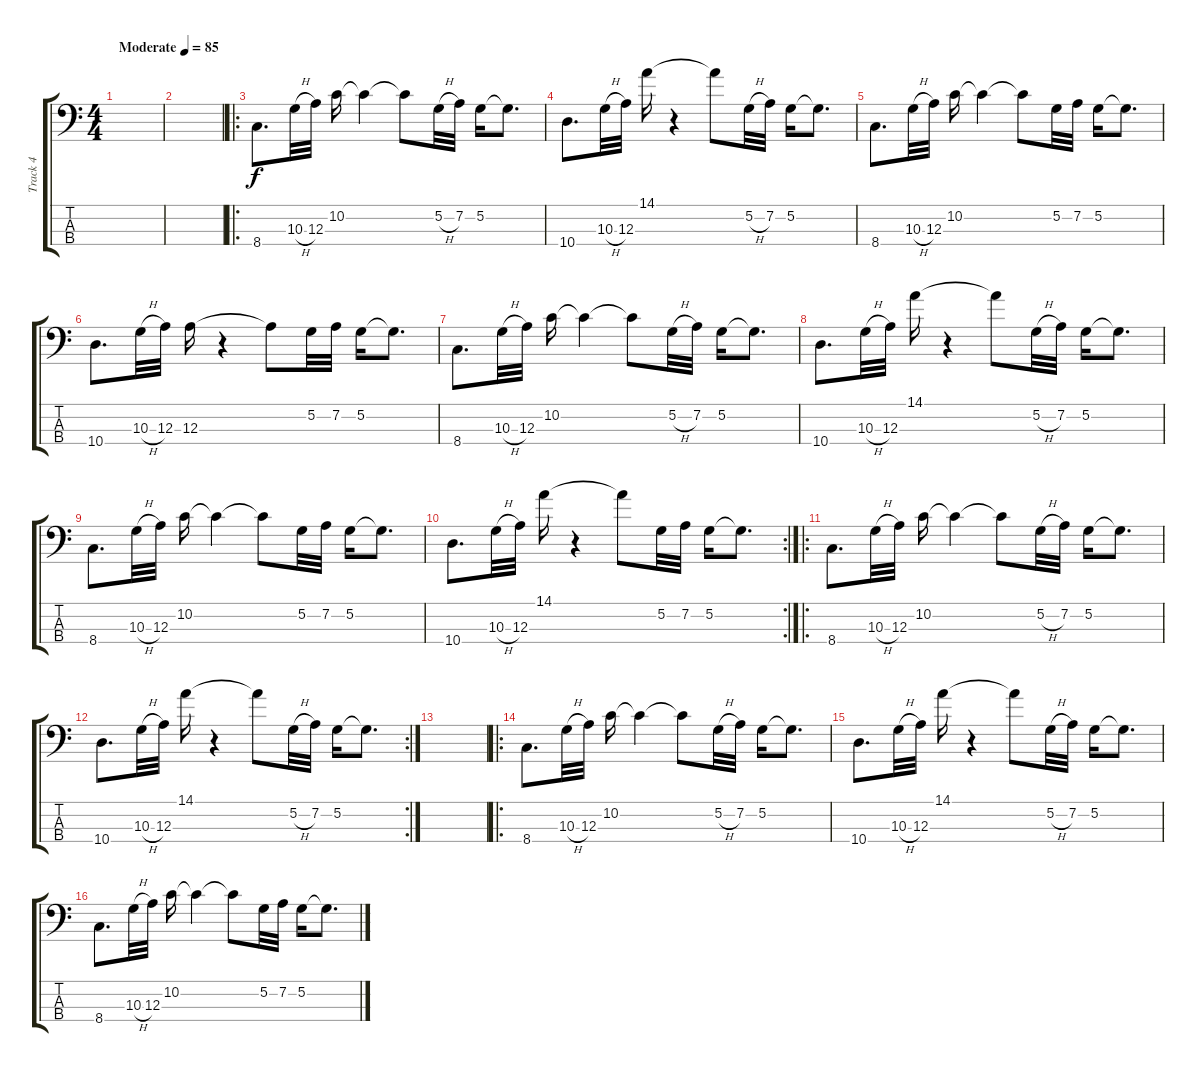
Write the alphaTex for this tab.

\track ("Track 4" "Track 4") {instrument electricbassfinger}
\staff {score tabs}
\tuning (G2 D2 A1 E1) {hide}
\ts (4 4)
\tempo (85 "Moderate")
\clef f4
\ks c
|
|
\ro
8.4.8{d} 10.3{h}.32 12.3.32 10.2.16 10.2{t}.4 10.2{t}.8 5.2{h}.32 7.2.32 5.2.16 5.2{t}.8{d} |
10.4.8{d} 10.3{h}.32 12.3.32 14.1.16 r.4 14.1{t}.8 5.2{h}.32 7.2.32 5.2.16 5.2{t}.8{d} |
8.4.8{d} 10.3{h}.32 12.3.32 10.2.16 10.2{t}.4 10.2{t}.8 5.2.32 7.2.32 5.2.16 5.2{t}.8{d} |
10.4.8{d} 10.3{h}.32 12.3.32 12.3.16 r.4 12.3{t}.8 5.2.32 7.2.32 5.2.16 5.2{t}.8{d} |
8.4.8{d} 10.3{h}.32 12.3.32 10.2.16 10.2{t}.4 10.2{t}.8 5.2{h}.32 7.2.32 5.2.16 5.2{t}.8{d} |
10.4.8{d} 10.3{h}.32 12.3.32 14.1.16 r.4 14.1{t}.8 5.2{h}.32 7.2.32 5.2.16 5.2{t}.8{d} |
8.4.8{d} 10.3{h}.32 12.3.32 10.2.16 10.2{t}.4 10.2{t}.8 5.2.32 7.2.32 5.2.16 5.2{t}.8{d} |
\rc 2
10.4.8{d} 10.3{h}.32 12.3.32 14.1.16 r.4 14.1{t}.8 5.2.32 7.2.32 5.2.16 5.2{t}.8{d} |
\ro
8.4.8{d} 10.3{h}.32 12.3.32 10.2.16 10.2{t}.4 10.2{t}.8 5.2{h}.32 7.2.32 5.2.16 5.2{t}.8{d} |
\rc 2
10.4.8{d} 10.3{h}.32 12.3.32 14.1.16 r.4 14.1{t}.8 5.2{h}.32 7.2.32 5.2.16 5.2{t}.8{d} |
|
\ro
8.4.8{d} 10.3{h}.32 12.3.32 10.2.16 10.2{t}.4 10.2{t}.8 5.2{h}.32 7.2.32 5.2.16 5.2{t}.8{d} |
10.4.8{d} 10.3{h}.32 12.3.32 14.1.16 r.4 14.1{t}.8 5.2{h}.32 7.2.32 5.2.16 5.2{t}.8{d} |
8.4.8{d} 10.3{h}.32 12.3.32 10.2.16 10.2{t}.4 10.2{t}.8 5.2.32 7.2.32 5.2.16 5.2{t}.8{d}
